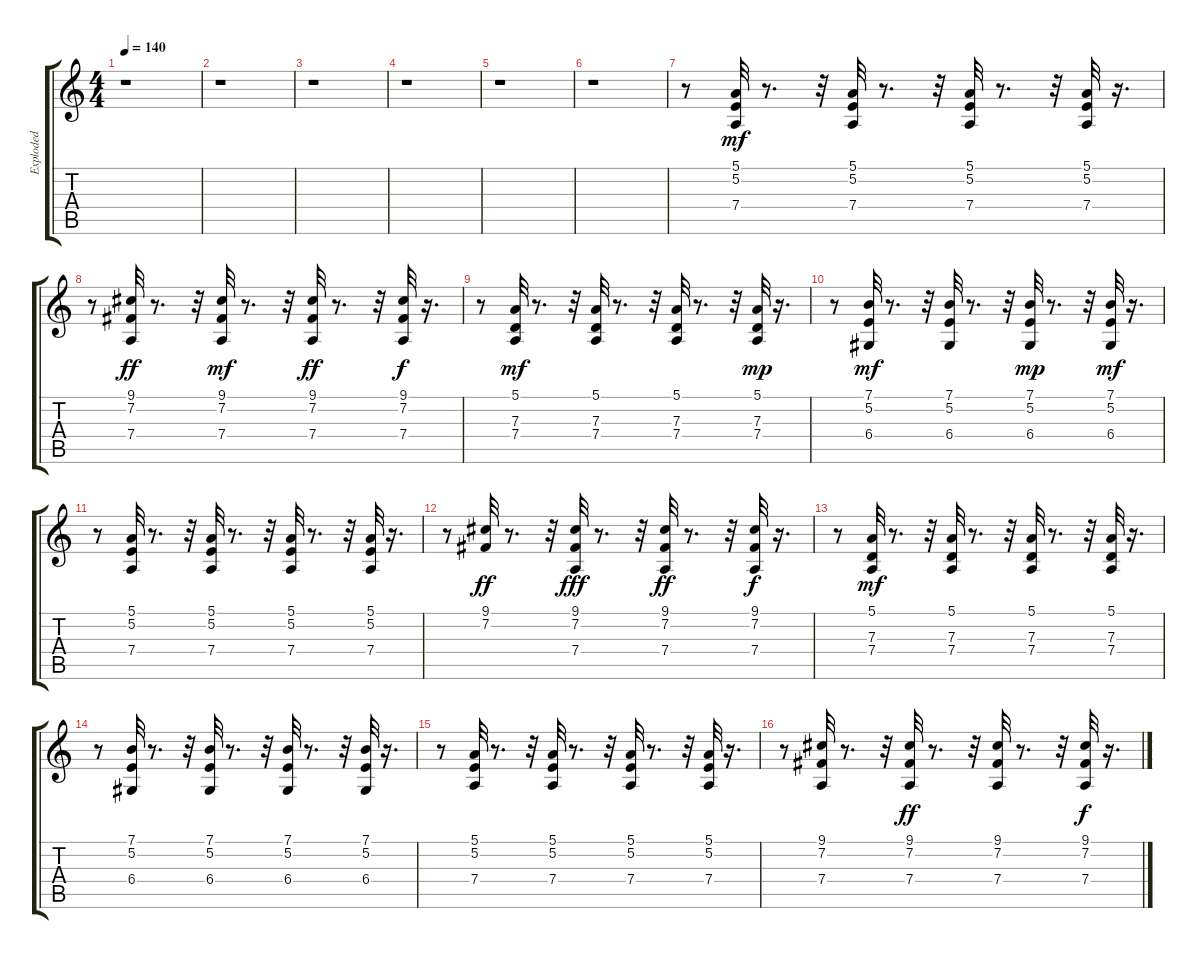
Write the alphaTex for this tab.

\track ("Exploded" "Exploded") {instrument rockorgan}
\staff {score tabs}
\tuning (E4 B3 G3 D3 A2 E2) {hide}
\ts (4 4)
\tempo 140
\clef g2
\ks c
r.1{dy mf} |
r.1 |
r.1 |
r.1 |
r.1 |
r.1 |
r.8 (5.1 5.2 7.4).32 r.8{d} r.32 (5.1 5.2 7.4).32 r.8{d} r.32 (5.1 5.2 7.4).32 r.8{d} r.32 (5.1 5.2 7.4).32 r.16{d} |
r.8 (9.1 7.2 7.4).32{dy ff} r.8{d} r.32 (9.1 7.2 7.4).32{dy mf} r.8{d} r.32 (9.1 7.2 7.4).32{dy ff} r.8{d} r.32 (9.1 7.2 7.4).32{dy f} r.16{d} |
r.8 (5.1 7.3 7.4).32{dy mf} r.8{d} r.32 (5.1 7.3 7.4).32 r.8{d} r.32 (5.1 7.3 7.4).32 r.8{d} r.32 (5.1 7.3 7.4).32{dy mp} r.16{d} |
r.8 (7.1 5.2 6.4).32{dy mf} r.8{d} r.32 (7.1 5.2 6.4).32 r.8{d} r.32 (7.1 5.2 6.4).32{dy mp} r.8{d} r.32 (7.1 5.2 6.4).32{dy mf} r.16{d} |
r.8 (5.1 5.2 7.4).32 r.8{d} r.32 (5.1 5.2 7.4).32 r.8{d} r.32 (5.1 5.2 7.4).32 r.8{d} r.32 (5.1 5.2 7.4).32 r.16{d} |
r.8 (9.1 7.2).32{dy ff} r.8{d} r.32 (9.1 7.2 7.4).32{dy fff} r.8{d} r.32 (9.1 7.2 7.4).32{dy ff} r.8{d} r.32 (9.1 7.2 7.4).32{dy f} r.16{d} |
r.8 (5.1 7.3 7.4).32{dy mf} r.8{d} r.32 (5.1 7.3 7.4).32 r.8{d} r.32 (5.1 7.3 7.4).32 r.8{d} r.32 (5.1 7.3 7.4).32 r.16{d} |
r.8 (7.1 5.2 6.4).32 r.8{d} r.32 (7.1 5.2 6.4).32 r.8{d} r.32 (7.1 5.2 6.4).32 r.8{d} r.32 (7.1 5.2 6.4).32 r.16{d} |
r.8 (5.1 5.2 7.4).32 r.8{d} r.32 (5.1 5.2 7.4).32 r.8{d} r.32 (5.1 5.2 7.4).32 r.8{d} r.32 (5.1 5.2 7.4).32 r.16{d} |
r.8 (9.1 7.2 7.4).32 r.8{d} r.32 (9.1 7.2 7.4).32{dy ff} r.8{d} r.32 (9.1 7.2 7.4).32 r.8{d} r.32 (9.1 7.2 7.4).32{dy f} r.16{d}
